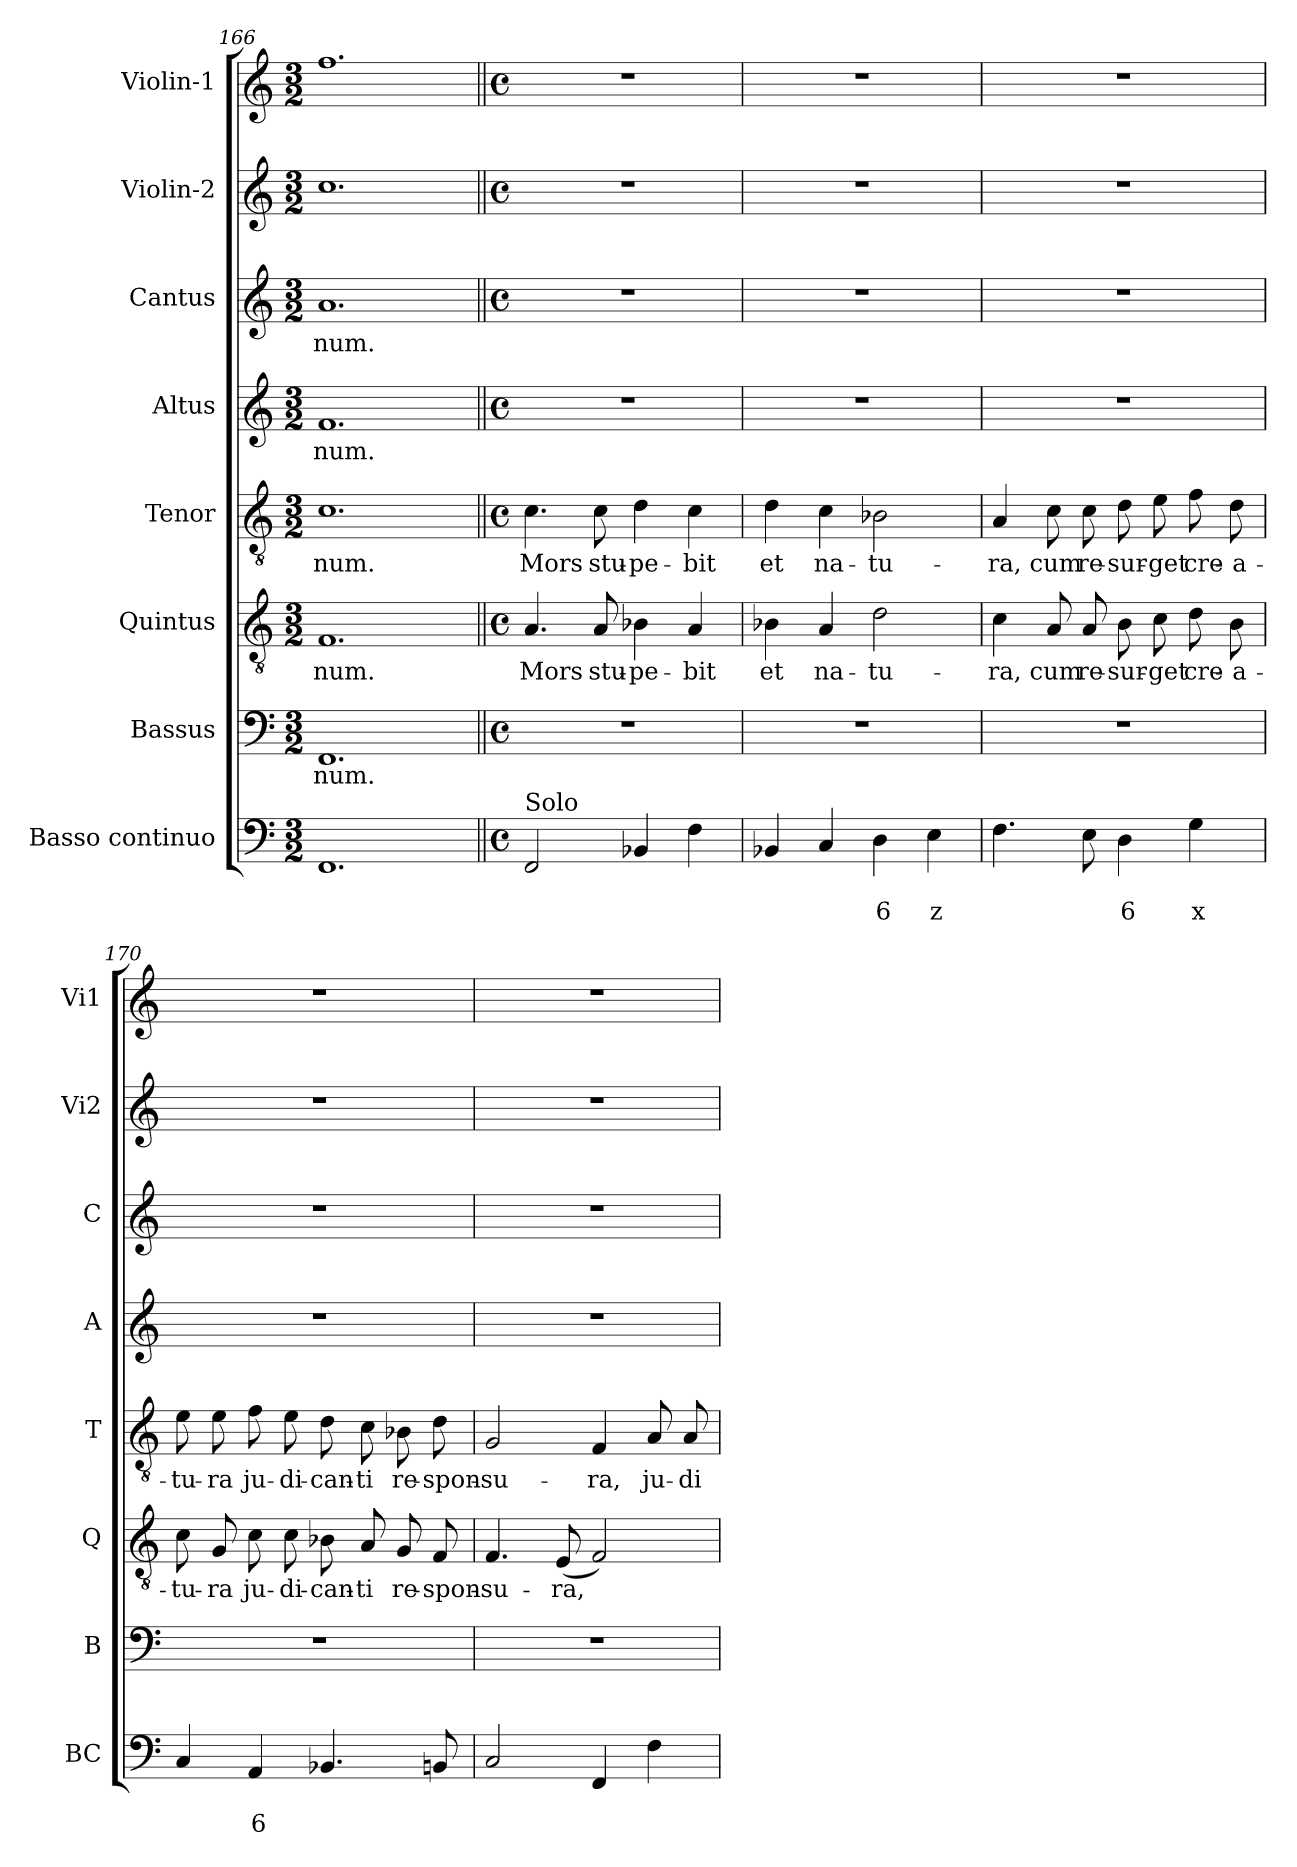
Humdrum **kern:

**kern	**text	**text	**kern	**text	**kern	**text	**kern	**text	**kern	**text	**kern	**text	**kern	**kern
*part8	*part8	*part8	*part7	*part7	*part6	*part6	*part5	*part5	*part4	*part4	*part3	*part3	*part2	*part1
*staff8	*staff8	*staff8	*staff7	*staff7	*staff6	*staff6	*staff5	*staff5	*staff4	*staff4	*staff3	*staff3	*staff2	*staff1
*I"Basso continuo	*	*	*I"Bassus	*	*I"Quintus	*	*I"Tenor	*	*I"Altus	*	*I"Cantus	*	*I"Violin-2	*I"Violin-1
*I'BC	*	*	*I'B	*	*I'Q	*	*I'T	*	*I'A	*	*I'C	*	*I'Vi2	*I'Vi1
*clefF4	*	*	*clefF4	*	*clefGv2	*	*clefGv2	*	*clefG2	*	*clefG2	*	*clefG2	*clefG2
*k[]	*	*	*k[]	*	*k[]	*	*k[]	*	*k[]	*	*k[]	*	*k[]	*k[]
*C:	*	*	*C:	*	*C:	*	*C:	*	*C:	*	*C:	*	*C:	*C:
*M3/2	*	*	*M3/2	*	*M3/2	*	*M3/2	*	*M3/2	*	*M3/2	*	*M3/2	*M3/2
=166	=166	=166	=166	=166	=166	=166	=166	=166	=166	=166	=166	=166	=166	=166
!	!	!	!	!LO:LY:b	!	!LO:LY:b	!	!LO:LY:b	!	!LO:LY:b	!	!LO:LY:b	!	!
1.FF	.	.	1.FF	-num.	1.F	-num.	1.c	-num.	1.f	-num.	1.a	-num.	1.cc	1.ff
!!LO:LB:g=z
=167||	=167||	=167||	=167||	=167||	=167||	=167||	=167||	=167||	=167||	=167||	=167||	=167||	=167||	=167||
*M4/4	*	*	*M4/4	*	*M4/4	*	*M4/4	*	*M4/4	*	*M4/4	*	*M4/4	*M4/4
*met(c)	*	*	*met(c)	*	*met(c)	*	*met(c)	*	*met(c)	*	*met(c)	*	*met(c)	*met(c)
!LO:TX:a:t=Solo	!	!	!	!	!	!	!	!	!	!	!	!	!	!
!	!	!	!	!	!	!LO:LY:b	!	!LO:LY:b	!	!	!	!	!	!
2FF/	.	.	1r	.	4.A/	Mors	4.c\	Mors	1r	.	1r	.	1r	1r
!	!	!	!	!	!	!LO:LY:b	!	!LO:LY:b	!	!	!	!	!	!
.	.	.	.	.	8A/	stu-	8c\	stu-	.	.	.	.	.	.
!	!	!	!	!	!	!LO:LY:b	!	!LO:LY:b	!	!	!	!	!	!
4BB-X/	.	.	.	.	4B-X\	-pe-	4d\	-pe-	.	.	.	.	.	.
!	!	!	!	!	!	!LO:LY:b	!	!LO:LY:b	!	!	!	!	!	!
4F\	.	.	.	.	4A/	-bit	4c\	-bit	.	.	.	.	.	.
=168	=168	=168	=168	=168	=168	=168	=168	=168	=168	=168	=168	=168	=168	=168
!	!	!	!	!	!	!LO:LY:b	!	!LO:LY:b	!	!	!	!	!	!
4BB-X/	.	.	1r	.	4B-X\	et	4d\	et	1r	.	1r	.	1r	1r
!	!	!	!	!	!	!LO:LY:b	!	!LO:LY:b	!	!	!	!	!	!
4C/	.	.	.	.	4A/	na-	4c\	na-	.	.	.	.	.	.
!	!	!LO:LY:b	!	!	!	!LO:LY:b	!	!LO:LY:b	!	!	!	!	!	!
4D\	.	6	.	.	2d\	-tu-	2B-X\	-tu-	.	.	.	.	.	.
!	!	!LO:LY:b	!	!	!	!	!	!	!	!	!	!	!	!
4E\	.	z	.	.	.	.	.	.	.	.	.	.	.	.
=169	=169	=169	=169	=169	=169	=169	=169	=169	=169	=169	=169	=169	=169	=169
!	!	!	!	!	!	!LO:LY:b	!	!LO:LY:b	!	!	!	!	!	!
4.F\	.	.	1r	.	4c\	-ra,	4A/	-ra,	1r	.	1r	.	1r	1r
!	!	!	!	!	!	!LO:LY:b	!	!LO:LY:b	!	!	!	!	!	!
.	.	.	.	.	8A/	cum	8c\	cum	.	.	.	.	.	.
!	!	!	!	!	!	!LO:LY:b	!	!LO:LY:b	!	!	!	!	!	!
8E\	.	.	.	.	8A/	re-	8c\	re-	.	.	.	.	.	.
!	!	!LO:LY:b	!	!	!	!LO:LY:b	!	!LO:LY:b	!	!	!	!	!	!
4D\	.	6	.	.	8B\	-sur-	8d\	-sur-	.	.	.	.	.	.
!	!	!	!	!	!	!LO:LY:b	!	!LO:LY:b	!	!	!	!	!	!
.	.	.	.	.	8c\	-get	8e\	-get	.	.	.	.	.	.
!	!	!LO:LY:b	!	!	!	!LO:LY:b	!	!LO:LY:b	!	!	!	!	!	!
4G\	.	x	.	.	8d\	cre-	8f\	cre-	.	.	.	.	.	.
!	!	!	!	!	!	!LO:LY:b	!	!LO:LY:b	!	!	!	!	!	!
.	.	.	.	.	8B\	-a-	8d\	-a-	.	.	.	.	.	.
=170	=170	=170	=170	=170	=170	=170	=170	=170	=170	=170	=170	=170	=170	=170
!	!	!	!	!	!	!LO:LY:b	!	!LO:LY:b	!	!	!	!	!	!
4C/	.	.	1r	.	8c\	-tu-	8e\	-tu-	1r	.	1r	.	1r	1r
!	!	!	!	!	!	!LO:LY:b	!	!LO:LY:b	!	!	!	!	!	!
.	.	.	.	.	8G/	-ra	8e\	-ra	.	.	.	.	.	.
!	!	!LO:LY:b	!	!	!	!LO:LY:b	!	!LO:LY:b	!	!	!	!	!	!
4AA/	.	6	.	.	8c\	ju-	8f\	ju-	.	.	.	.	.	.
!	!	!	!	!	!	!LO:LY:b	!	!LO:LY:b	!	!	!	!	!	!
.	.	.	.	.	8c\	-di-	8e\	-di-	.	.	.	.	.	.
!	!	!	!	!	!	!LO:LY:b	!	!LO:LY:b	!	!	!	!	!	!
4.BB-X/	.	.	.	.	8B-X\	-can-	8d\	-can-	.	.	.	.	.	.
!	!	!	!	!	!	!LO:LY:b	!	!LO:LY:b	!	!	!	!	!	!
.	.	.	.	.	8A/	-ti	8c\	-ti	.	.	.	.	.	.
!	!	!	!	!	!	!LO:LY:b	!	!LO:LY:b	!	!	!	!	!	!
.	.	.	.	.	8G/	re-	8B-X\	re-	.	.	.	.	.	.
!	!	!	!	!	!	!LO:LY:b	!	!LO:LY:b	!	!	!	!	!	!
8BBn/	.	.	.	.	8F/	-spon-	8d\	-spon-	.	.	.	.	.	.
!!LO:LB:g=z
=171	=171	=171	=171	=171	=171	=171	=171	=171	=171	=171	=171	=171	=171	=171
!	!	!	!	!	!	!LO:LY:b	!	!LO:LY:b	!	!	!	!	!	!
2C/	.	.	1r	.	4.F/	-su-	2G/	-su-	1r	.	1r	.	1r	1r
!	!	!	!	!	!	!LO:LY:b	!	!	!	!	!	!	!	!
.	.	.	.	.	(<8E/	-ra,	.	.	.	.	.	.	.	.
!	!	!	!	!	!	!	!	!LO:LY:b	!	!	!	!	!	!
4FF/	.	.	.	.	2F/)	.	4F/	-ra,	.	.	.	.	.	.
!	!	!	!	!	!	!	!	!LO:LY:b	!	!	!	!	!	!
4F\	.	.	.	.	.	.	8A/	ju-	.	.	.	.	.	.
!	!	!	!	!	!	!	!	!LO:LY:b	!	!	!	!	!	!
.	.	.	.	.	.	.	8A/	-di-	.	.	.	.	.	.
=	=	=	=	=	=	=	=	=	=	=	=	=	=	=
*-	*-	*-	*-	*-	*-	*-	*-	*-	*-	*-	*-	*-	*-	*-
